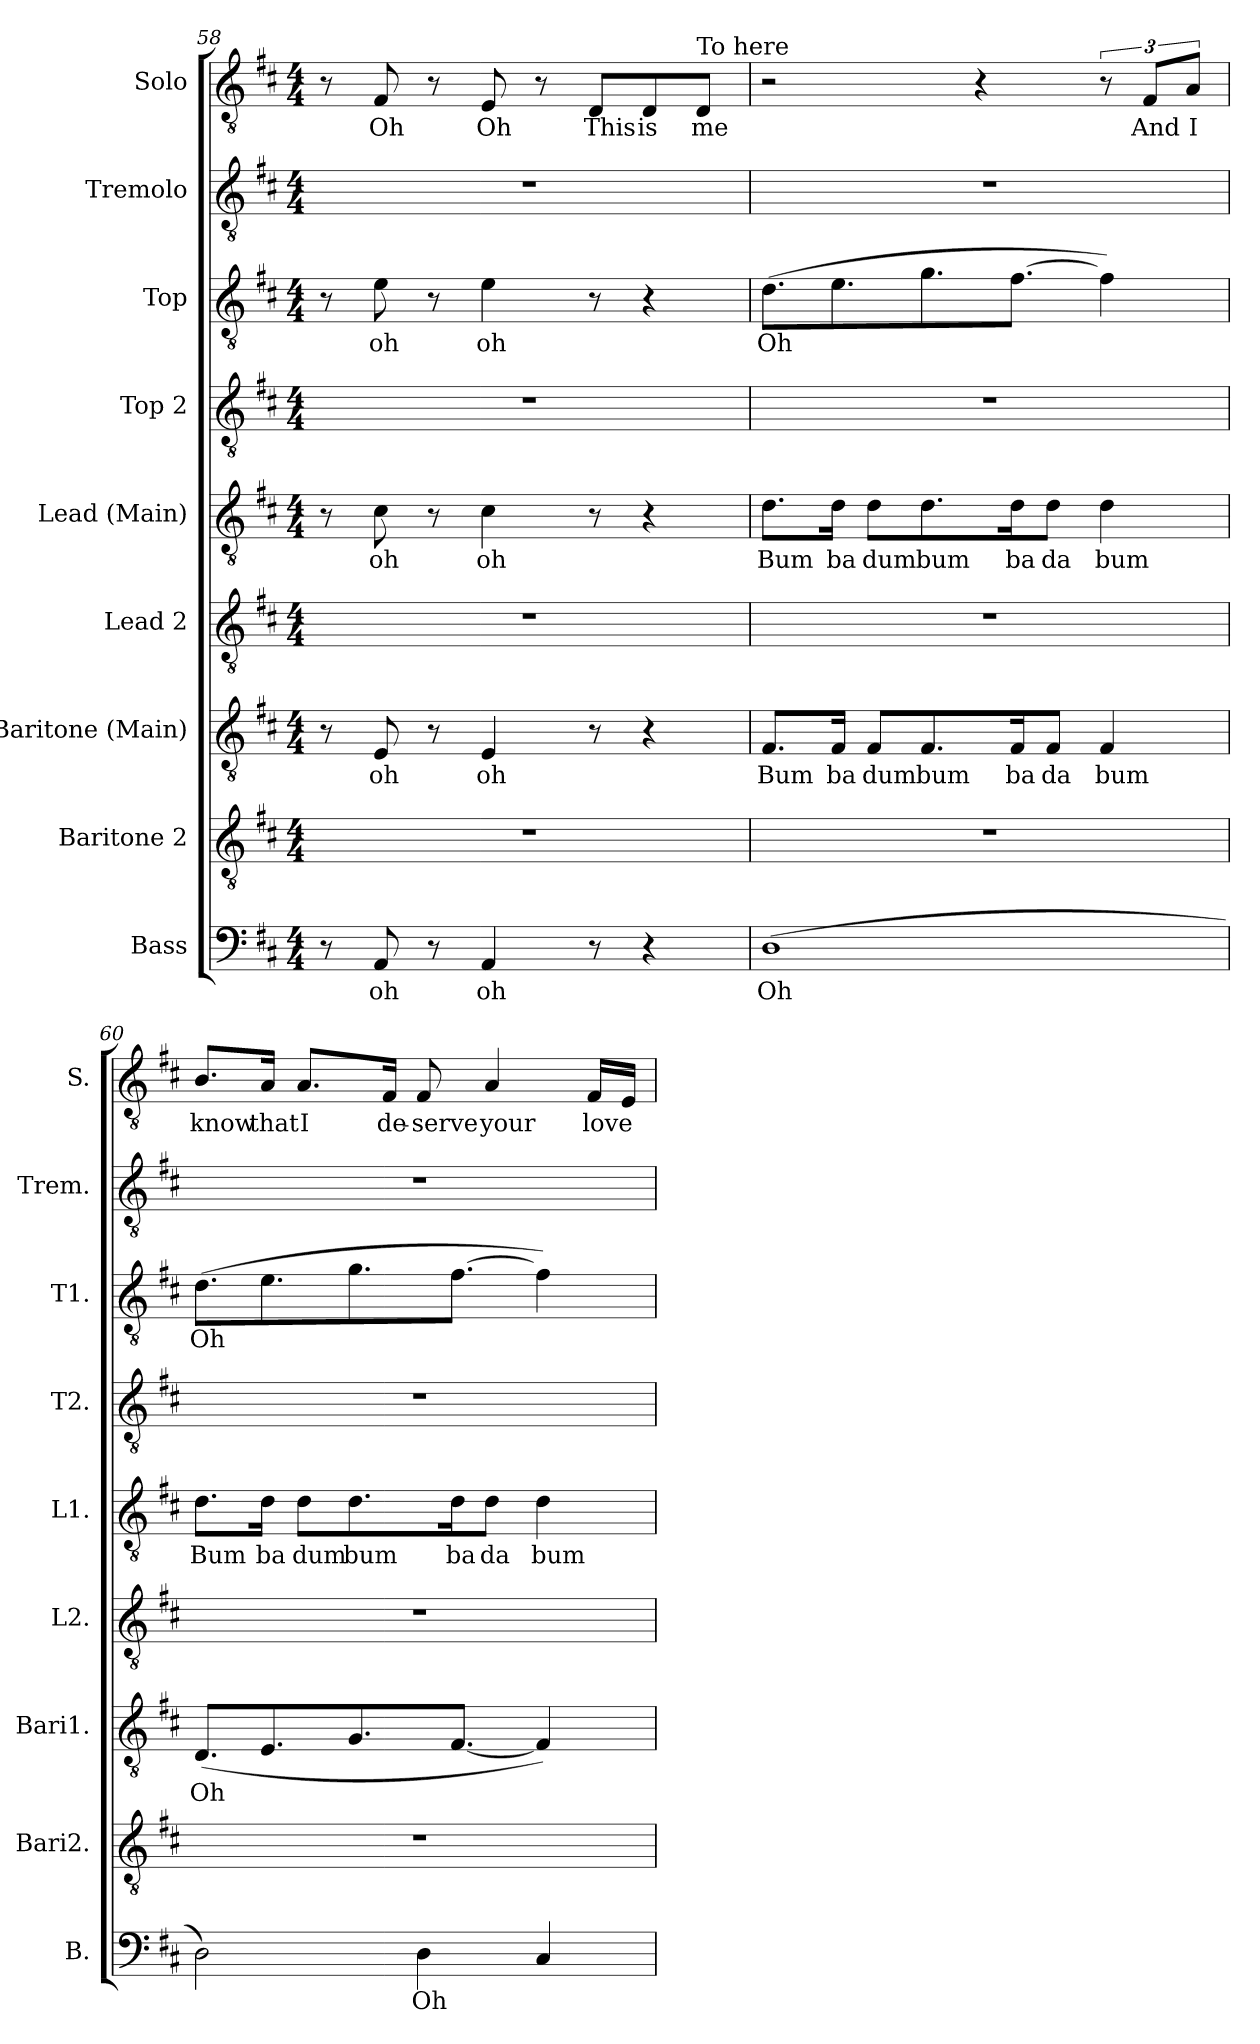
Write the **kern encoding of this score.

**kern	**text	**kern	**kern	**text	**kern	**kern	**text	**kern	**kern	**text	**kern	**kern	**text
*part9	*part9	*part8	*part7	*part7	*part6	*part5	*part5	*part4	*part3	*part3	*part2	*part1	*part1
*staff9	*staff9	*staff8	*staff7	*staff7	*staff6	*staff5	*staff5	*staff4	*staff3	*staff3	*staff2	*staff1	*staff1
*I"Bass	*	*I"Baritone 2	*I"Baritone (Main)	*	*I"Lead 2	*I"Lead (Main)	*	*I"Top 2	*I"Top	*	*I"Tremolo	*I"Solo	*
*I'B.	*	*I'Bari2.	*I'Bari1.	*	*I'L2.	*I'L1.	*	*I'T2.	*I'T1.	*	*I'Trem.	*I'S.	*
*clefF4	*	*clefGv2	*clefGv2	*	*clefGv2	*clefGv2	*	*clefGv2	*clefGv2	*	*clefGv2	*clefGv2	*
*k[f#c#]	*	*k[f#c#]	*k[f#c#]	*	*k[f#c#]	*k[f#c#]	*	*k[f#c#]	*k[f#c#]	*	*k[f#c#]	*k[f#c#]	*
*M4/4	*	*M4/4	*M4/4	*	*M4/4	*M4/4	*	*M4/4	*M4/4	*	*M4/4	*M4/4	*
=58	=58	=58	=58	=58	=58	=58	=58	=58	=58	=58	=58	=58	=58
8r	.	1r	8r	.	1r	8r	.	1r	8r	.	1r	8r	.
!	!LO:LY:b	!	!	!LO:LY:b	!	!	!LO:LY:b	!	!	!LO:LY:b	!	!	!LO:LY:b
8AA/	oh	.	8E/	oh	.	8c#\	oh	.	8e\	oh	.	8F#/	Oh
8r	.	.	8r	.	.	8r	.	.	8r	.	.	8r	.
!	!LO:LY:b	!	!	!LO:LY:b	!	!	!LO:LY:b	!	!	!LO:LY:b	!	!	!LO:LY:b
4AA/	oh	.	4E/	oh	.	4c#\	oh	.	4e\	oh	.	8E/	Oh
.	.	.	.	.	.	.	.	.	.	.	.	8r	.
!	!	!	!	!	!	!	!	!	!	!	!	!	!LO:LY:b
8r	.	.	8r	.	.	8r	.	.	8r	.	.	8D/L	This
!	!	!	!	!	!	!	!	!	!	!	!	!	!LO:LY:b
4r	.	.	4r	.	.	4r	.	.	4r	.	.	8D/	is
!	!	!	!	!	!	!	!	!	!	!	!	!LO:TX:a:t=To here	!
!	!	!	!	!	!	!	!	!	!	!	!	!	!LO:LY:b
.	.	.	.	.	.	.	.	.	.	.	.	8D/J	me
!!LO:PB:g=z
=59	=59	=59	=59	=59	=59	=59	=59	=59	=59	=59	=59	=59	=59
!	!LO:LY:b	!	!	!LO:LY:b	!	!	!LO:LY:b	!	!	!LO:LY:b	!	!	!
(>1D	Oh	1r	8.F#/L	Bum	1r	8.d\L	Bum	1r	(>8.d\L	Oh	1r	2r	.
!	!	!	!	!LO:LY:b	!	!	!LO:LY:b	!	!	!	!	!	!
.	.	.	16F#/Jk	ba	.	16d\Jk	ba	.	8.e\	.	.	.	.
!	!	!	!	!LO:LY:b	!	!	!LO:LY:b	!	!	!	!	!	!
.	.	.	8F#/L	dum	.	8d\L	dum	.	.	.	.	.	.
!	!	!	!	!LO:LY:b	!	!	!LO:LY:b	!	!	!	!	!	!
.	.	.	8.F#/	bum	.	8.d\	bum	.	8.g\	.	.	.	.
.	.	.	.	.	.	.	.	.	.	.	.	4r	.
!	!	!	!	!LO:LY:b	!	!	!LO:LY:b	!	!	!	!	!	!
.	.	.	16F#/K	ba	.	16d\K	ba	.	[8.f#\J	.	.	.	.
!	!	!	!	!LO:LY:b	!	!	!LO:LY:b	!	!	!	!	!	!
.	.	.	8F#/J	da	.	8d\J	da	.	.	.	.	.	.
!	!	!	!	!LO:LY:b	!	!	!LO:LY:b	!	!	!	!	!	!
.	.	.	4F#/	bum	.	4d\	bum	.	4f#\])	.	.	12r	.
!	!	!	!	!	!	!	!	!	!	!	!	!	!LO:LY:b
.	.	.	.	.	.	.	.	.	.	.	.	12F#/L	And
!	!	!	!	!	!	!	!	!	!	!	!	!	!LO:LY:b
.	.	.	.	.	.	.	.	.	.	.	.	12A/J	I
=60	=60	=60	=60	=60	=60	=60	=60	=60	=60	=60	=60	=60	=60
!	!	!	!	!LO:LY:b	!	!	!LO:LY:b	!	!	!LO:LY:b	!	!	!LO:LY:b
2D\)	.	1r	(<8.D/L	Oh	1r	8.d\L	Bum	1r	(>8.d\L	Oh	1r	8.B/L	know
!	!	!	!	!	!	!	!LO:LY:b	!	!	!	!	!	!LO:LY:b
.	.	.	8.E/	.	.	16d\Jk	ba	.	8.e\	.	.	16A/Jk	that
!	!	!	!	!	!	!	!LO:LY:b	!	!	!	!	!	!LO:LY:b
.	.	.	.	.	.	8d\L	dum	.	.	.	.	8.A/L	I
!	!	!	!	!	!	!	!LO:LY:b	!	!	!	!	!	!
.	.	.	8.G/	.	.	8.d\	bum	.	8.g\	.	.	.	.
!	!	!	!	!	!	!	!	!	!	!	!	!	!LO:LY:b
.	.	.	.	.	.	.	.	.	.	.	.	16F#/Jk	de-
!	!LO:LY:b	!	!	!	!	!	!	!	!	!	!	!	!LO:LY:b
4D\	Oh	.	.	.	.	.	.	.	.	.	.	8F#/	-serve
!	!	!	!	!	!	!	!LO:LY:b	!	!	!	!	!	!
.	.	.	[8.F#/J	.	.	16d\K	ba	.	[8.f#\J	.	.	.	.
!	!	!	!	!	!	!	!LO:LY:b	!	!	!	!	!	!LO:LY:b
.	.	.	.	.	.	8d\J	da	.	.	.	.	4A/	your
!	!	!	!	!	!	!	!LO:LY:b	!	!	!	!	!	!
4C#/	.	.	4F#/])	.	.	4d\	bum	.	4f#\])	.	.	.	.
!	!	!	!	!	!	!	!	!	!	!	!	!	!LO:LY:b
.	.	.	.	.	.	.	.	.	.	.	.	16F#/LL	love
.	.	.	.	.	.	.	.	.	.	.	.	16E/JJ	.
=	=	=	=	=	=	=	=	=	=	=	=	=	=
*-	*-	*-	*-	*-	*-	*-	*-	*-	*-	*-	*-	*-	*-
